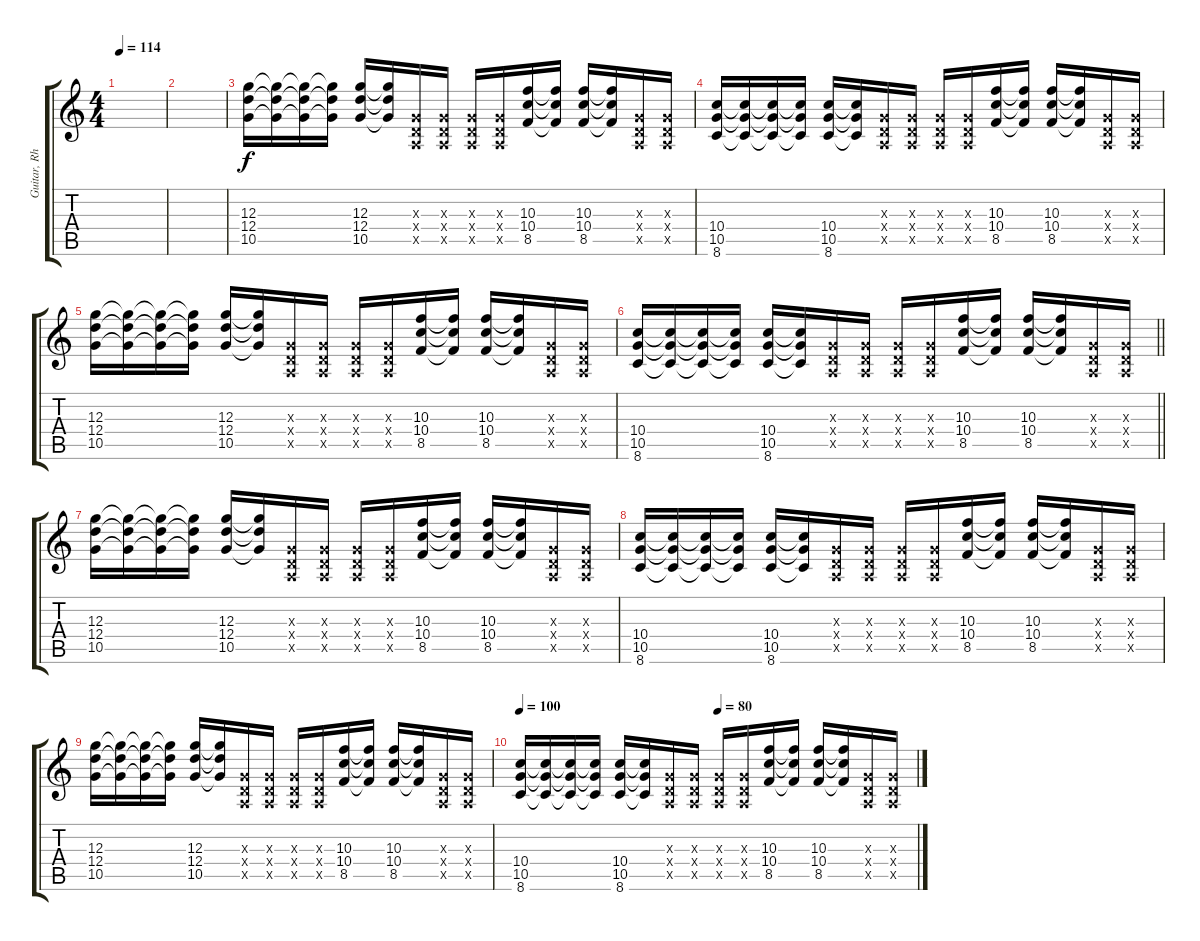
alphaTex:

\track ("Guitar, Rhythm" "Guitar, Rh") {instrument overdrivenguitar}
\staff {score tabs}
\tuning (E4 B3 G3 D3 A2 E2) {hide}
\ts (4 4)
\tempo 114
\clef g2
\ks c
|
|
(12.3 12.4 10.5).16 (12.3{t} 12.4{t} 10.5{t}).16 (12.3{t} 12.4{t} 10.5{t}).16 (12.3{t} 12.4{t} 10.5{t}).16 (12.3 12.4 10.5).16 (12.3{t} 12.4{t} 10.5{t}).16 (0.3{x} 0.4{x} 0.5{x}).16 (0.3{x} 0.4{x} 0.5{x}).16 (0.3{x} 0.4{x} 0.5{x}).16 (0.3{x} 0.4{x} 0.5{x}).16 (10.3 10.4 8.5).16 (10.3{t} 10.4{t} 8.5{t}).16 (10.3 10.4 8.5).16 (10.3{t} 10.4{t} 8.5{t}).16 (0.3{x} 0.4{x} 0.5{x}).16 (0.3{x} 0.4{x} 0.5{x}).16 |
(10.4 10.5 8.6).16 (10.4{t} 10.5{t} 8.6{t}).16 (10.4{t} 10.5{t} 8.6{t}).16 (10.4{t} 10.5{t} 8.6{t}).16 (10.4 10.5 8.6).16 (10.4{t} 10.5{t} 8.6{t}).16 (0.3{x} 0.4{x} 0.5{x}).16 (0.3{x} 0.4{x} 0.5{x}).16 (0.3{x} 0.4{x} 0.5{x}).16 (0.3{x} 0.4{x} 0.5{x}).16 (10.3 10.4 8.5).16 (10.3{t} 10.4{t} 8.5{t}).16 (10.3 10.4 8.5).16 (10.3{t} 10.4{t} 8.5{t}).16 (0.3{x} 0.4{x} 0.5{x}).16 (0.3{x} 0.4{x} 0.5{x}).16 |
(12.3 12.4 10.5).16 (12.3{t} 12.4{t} 10.5{t}).16 (12.3{t} 12.4{t} 10.5{t}).16 (12.3{t} 12.4{t} 10.5{t}).16 (12.3 12.4 10.5).16 (12.3{t} 12.4{t} 10.5{t}).16 (0.3{x} 0.4{x} 0.5{x}).16 (0.3{x} 0.4{x} 0.5{x}).16 (0.3{x} 0.4{x} 0.5{x}).16 (0.3{x} 0.4{x} 0.5{x}).16 (10.3 10.4 8.5).16 (10.3{t} 10.4{t} 8.5{t}).16 (10.3 10.4 8.5).16 (10.3{t} 10.4{t} 8.5{t}).16 (0.3{x} 0.4{x} 0.5{x}).16 (0.3{x} 0.4{x} 0.5{x}).16 |
\barLineRight lightlight
(10.4 10.5 8.6).16 (10.4{t} 10.5{t} 8.6{t}).16 (10.4{t} 10.5{t} 8.6{t}).16 (10.4{t} 10.5{t} 8.6{t}).16 (10.4 10.5 8.6).16 (10.4{t} 10.5{t} 8.6{t}).16 (0.3{x} 0.4{x} 0.5{x}).16 (0.3{x} 0.4{x} 0.5{x}).16 (0.3{x} 0.4{x} 0.5{x}).16 (0.3{x} 0.4{x} 0.5{x}).16 (10.3 10.4 8.5).16 (10.3{t} 10.4{t} 8.5{t}).16 (10.3 10.4 8.5).16 (10.3{t} 10.4{t} 8.5{t}).16 (0.3{x} 0.4{x} 0.5{x}).16 (0.3{x} 0.4{x} 0.5{x}).16 |
(12.3 12.4 10.5).16 (12.3{t} 12.4{t} 10.5{t}).16 (12.3{t} 12.4{t} 10.5{t}).16 (12.3{t} 12.4{t} 10.5{t}).16 (12.3 12.4 10.5).16 (12.3{t} 12.4{t} 10.5{t}).16 (0.3{x} 0.4{x} 0.5{x}).16 (0.3{x} 0.4{x} 0.5{x}).16 (0.3{x} 0.4{x} 0.5{x}).16 (0.3{x} 0.4{x} 0.5{x}).16 (10.3 10.4 8.5).16 (10.3{t} 10.4{t} 8.5{t}).16 (10.3 10.4 8.5).16 (10.3{t} 10.4{t} 8.5{t}).16 (0.3{x} 0.4{x} 0.5{x}).16 (0.3{x} 0.4{x} 0.5{x}).16 |
(10.4 10.5 8.6).16 (10.4{t} 10.5{t} 8.6{t}).16 (10.4{t} 10.5{t} 8.6{t}).16 (10.4{t} 10.5{t} 8.6{t}).16 (10.4 10.5 8.6).16 (10.4{t} 10.5{t} 8.6{t}).16 (0.3{x} 0.4{x} 0.5{x}).16 (0.3{x} 0.4{x} 0.5{x}).16 (0.3{x} 0.4{x} 0.5{x}).16 (0.3{x} 0.4{x} 0.5{x}).16 (10.3 10.4 8.5).16 (10.3{t} 10.4{t} 8.5{t}).16 (10.3 10.4 8.5).16 (10.3{t} 10.4{t} 8.5{t}).16 (0.3{x} 0.4{x} 0.5{x}).16 (0.3{x} 0.4{x} 0.5{x}).16 |
(12.3 12.4 10.5).16 (12.3{t} 12.4{t} 10.5{t}).16 (12.3{t} 12.4{t} 10.5{t}).16 (12.3{t} 12.4{t} 10.5{t}).16 (12.3 12.4 10.5).16 (12.3{t} 12.4{t} 10.5{t}).16 (0.3{x} 0.4{x} 0.5{x}).16 (0.3{x} 0.4{x} 0.5{x}).16 (0.3{x} 0.4{x} 0.5{x}).16 (0.3{x} 0.4{x} 0.5{x}).16 (10.3 10.4 8.5).16 (10.3{t} 10.4{t} 8.5{t}).16 (10.3 10.4 8.5).16 (10.3{t} 10.4{t} 8.5{t}).16 (0.3{x} 0.4{x} 0.5{x}).16 (0.3{x} 0.4{x} 0.5{x}).16 |
\tempo 100
\tempo (80 0.5)
(10.4 10.5 8.6).16 (10.4{t} 10.5{t} 8.6{t}).16 (10.4{t} 10.5{t} 8.6{t}).16 (10.4{t} 10.5{t} 8.6{t}).16 (10.4 10.5 8.6).16 (10.4{t} 10.5{t} 8.6{t}).16 (0.3{x} 0.4{x} 0.5{x}).16 (0.3{x} 0.4{x} 0.5{x}).16 (0.3{x} 0.4{x} 0.5{x}).16 (0.3{x} 0.4{x} 0.5{x}).16 (10.3 10.4 8.5).16 (10.3{t} 10.4{t} 8.5{t}).16 (10.3 10.4 8.5).16 (10.3{t} 10.4{t} 8.5{t}).16 (0.3{x} 0.4{x} 0.5{x}).16 (0.3{x} 0.4{x} 0.5{x}).16
